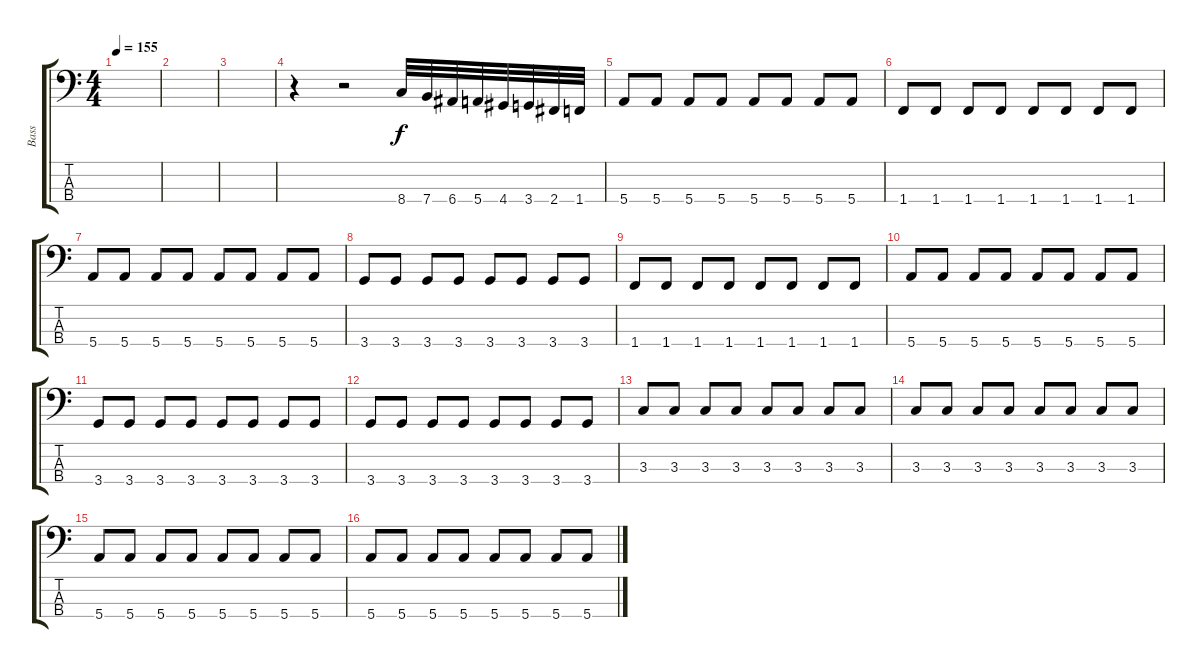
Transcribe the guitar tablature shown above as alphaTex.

\track ("Bass" "Bass") {instrument electricbassfinger}
\staff {score tabs}
\tuning (G2 D2 A1 E1) {hide}
\ts (4 4)
\tempo 155
\clef f4
\ks c
|
|
|
r.4 r.2 8.4.32 7.4.32 6.4.32 5.4.32 4.4.32 3.4.32 2.4.32 1.4.32 |
5.4.8 5.4.8 5.4.8 5.4.8 5.4.8 5.4.8 5.4.8 5.4.8 |
1.4.8 1.4.8 1.4.8 1.4.8 1.4.8 1.4.8 1.4.8 1.4.8 |
5.4.8 5.4.8 5.4.8 5.4.8 5.4.8 5.4.8 5.4.8 5.4.8 |
3.4.8 3.4.8 3.4.8 3.4.8 3.4.8 3.4.8 3.4.8 3.4.8 |
1.4.8 1.4.8 1.4.8 1.4.8 1.4.8 1.4.8 1.4.8 1.4.8 |
5.4.8 5.4.8 5.4.8 5.4.8 5.4.8 5.4.8 5.4.8 5.4.8 |
3.4.8 3.4.8 3.4.8 3.4.8 3.4.8 3.4.8 3.4.8 3.4.8 |
3.4.8 3.4.8 3.4.8 3.4.8 3.4.8 3.4.8 3.4.8 3.4.8 |
3.3.8 3.3.8 3.3.8 3.3.8 3.3.8 3.3.8 3.3.8 3.3.8 |
3.3.8 3.3.8 3.3.8 3.3.8 3.3.8 3.3.8 3.3.8 3.3.8 |
5.4.8 5.4.8 5.4.8 5.4.8 5.4.8 5.4.8 5.4.8 5.4.8 |
5.4.8 5.4.8 5.4.8 5.4.8 5.4.8 5.4.8 5.4.8 5.4.8
